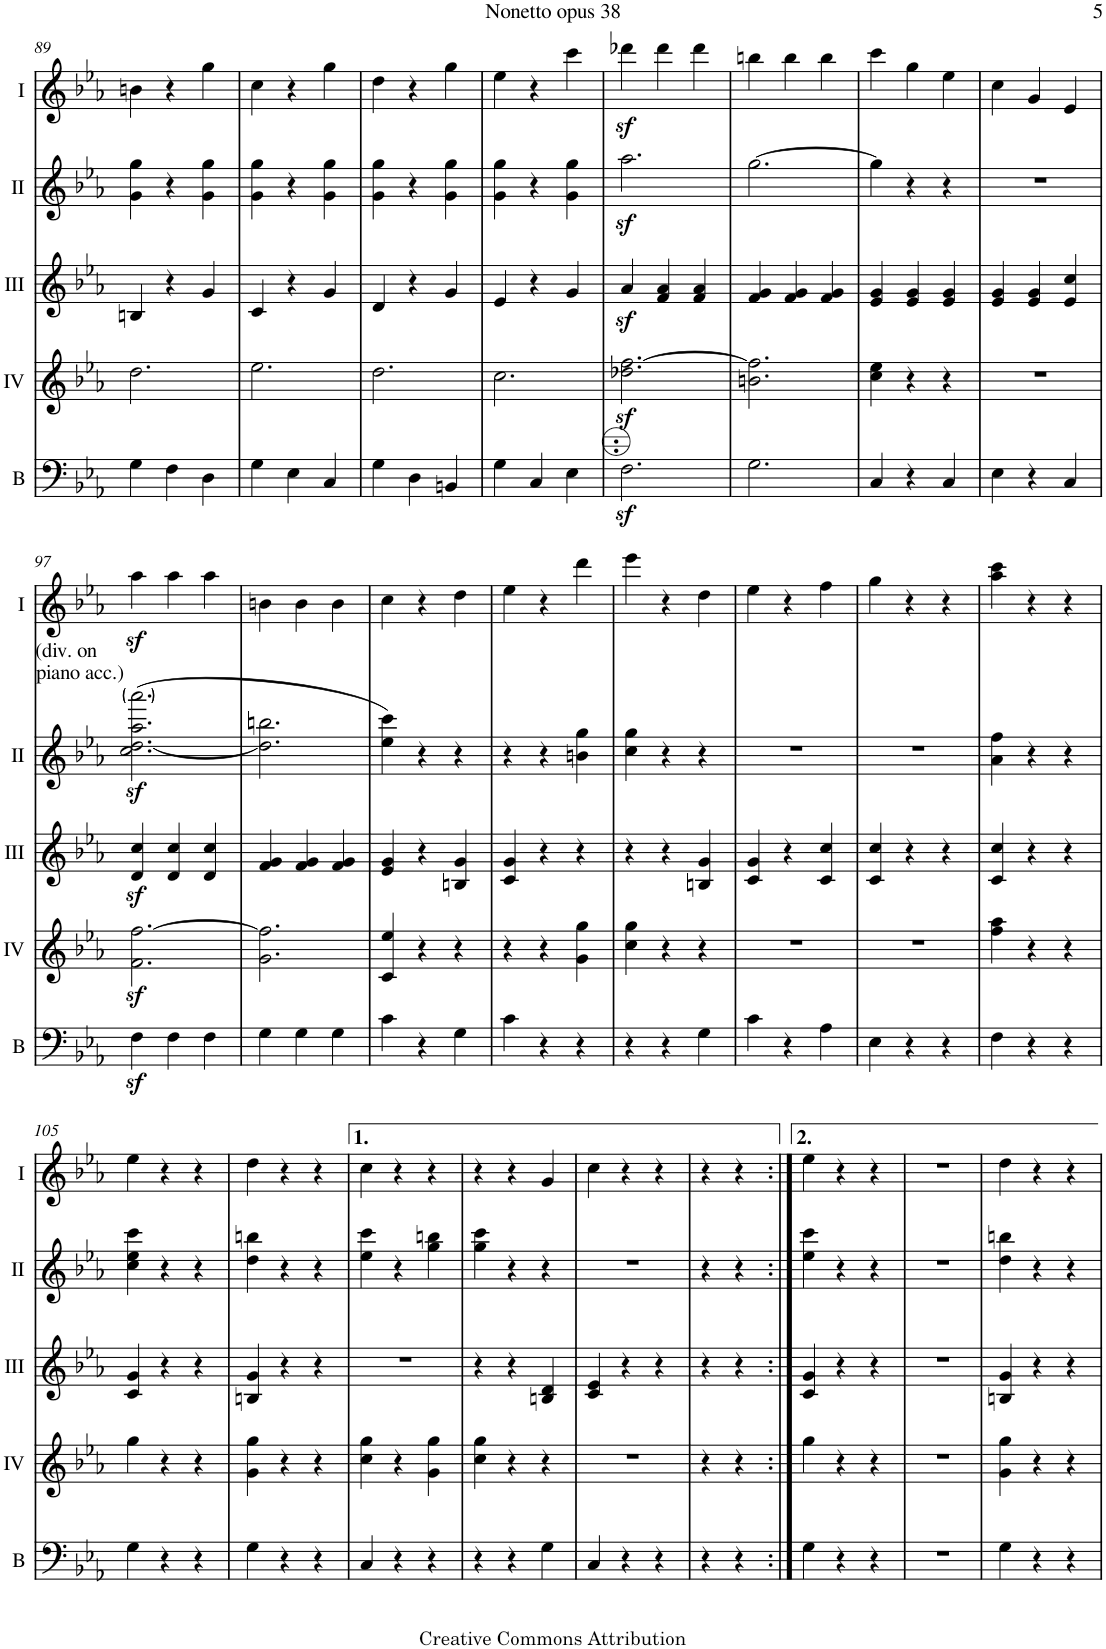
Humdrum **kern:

**kern	**kern	**kern	**kern	**kern
*part5	*part4	*part3	*part2	*part1
*staff5	*staff4	*staff3	*staff2	*staff1
*I"Bass	*I"Acc. 4	*I"Acc. 3	*I"Acc. 2	*I"Acc. 1
*I'B	*	*	*	*
!!LO:PB:g=z
*clefF4	*clefG2	*clefG2	*clefG2	*clefG2
*Trd7c12	*Trd7c12	*	*	*
*k[b-e-a-]	*k[b-e-a-]	*k[b-e-a-]	*k[b-e-a-]	*k[b-e-a-]
*M3/4	*M3/4	*M3/4	*M3/4	*M3/4
=89	=89	=89	=89	=89
4G\	2.dd\	4Bn/	4g\ 4gg\	4bn\
4F\	.	4r	4r	4r
4D\	.	4g/	4g\ 4gg\	4gg\
=90	=90	=90	=90	=90
4G\	2.ee-\	4c/	4g\ 4gg\	4cc\
4E-\	.	4r	4r	4r
4C/	.	4g/	4g\ 4gg\	4gg\
=91	=91	=91	=91	=91
4G\	2.dd\	4d/	4g\ 4gg\	4dd\
4D\	.	4r	4r	4r
4BBn/	.	4g/	4g\ 4gg\	4gg\
=92	=92	=92	=92	=92
4G\	2.cc\	4e-/	4g\ 4gg\	4ee-\
4C/	.	4r	4r	4r
4E-\	.	4g/	4g\ 4gg\	4ccc\
=93	=93	=93	=93	=93
2.Fz<\	2.dd-X\z< [2.ff\z<	4a-z</	2.aa-z<\	4ddd-Xz<\
.	.	4f/ 4a-/	.	4ddd-\
.	.	4f/ 4a-/	.	4ddd-\
=94	=94	=94	=94	=94
2.G\	2.bn\ 2.ff\]	4f/ 4g/	[2.gg\	4bbn\
.	.	4f/ 4g/	.	4bb\
.	.	4f/ 4g/	.	4bb\
=95	=95	=95	=95	=95
4C/	4cc\ 4ee-\	4e-/ 4g/	4gg\]	4ccc\
4r	4r	4e-/ 4g/	4r	4gg\
4C/	4r	4e-/ 4g/	4r	4ee-\
=96	=96	=96	=96	=96
4E-\	2.r	4e-/ 4g/	2.r	4cc\
4r	.	4e-/ 4g/	.	4g/
4C/	.	4e-/ 4cc/	.	4e-/
!!LO:LB:g=z
=97	=97	=97	=97	=97
!	!	!	!LO:TX:a:t=(div. on	!
!	!	!	!LO:TX:a:t=piano acc.)	!
4Fz<\	2.f\z< [2.ff\z<	4d/z< 4cc/z<	(2.cc\z< [2.dd\z< 2.aa-\z< 2.aaa-\z<	4aa-z<\
4F\	.	4d/ 4cc/	.	4aa-\
4F\	.	4d/ 4cc/	.	4aa-\
=98	=98	=98	=98	=98
4G\	2.g\ 2.ff\]	4f/ 4g/	2.dd\] 2.bbn\	4bn\
4G\	.	4f/ 4g/	.	4b\
4G\	.	4f/ 4g/	.	4b\
=99	=99	=99	=99	=99
4c\	4c/ 4ee-/	4e-/ 4g/	4ee-\ 4ccc\)	4cc\
4r	4r	4r	4r	4r
4G\	4r	4Bn/ 4g/	4r	4dd\
=100	=100	=100	=100	=100
4c\	4r	4c/ 4g/	4r	4ee-\
4r	4r	4r	4r	4r
4r	4g\ 4gg\	4r	4bn\ 4gg\	4ddd\
=101	=101	=101	=101	=101
4r	4cc\ 4gg\	4r	4cc\ 4gg\	4eee-\
4r	4r	4r	4r	4r
4G\	4r	4Bn/ 4g/	4r	4dd\
=102	=102	=102	=102	=102
4c\	2.r	4c/ 4g/	2.r	4ee-\
4r	.	4r	.	4r
4A-\	.	4c/ 4cc/	.	4ff\
=103	=103	=103	=103	=103
4E-\	2.r	4c/ 4cc/	2.r	4gg\
4r	.	4r	.	4r
4r	.	4r	.	4r
=104	=104	=104	=104	=104
4F\	4ff\ 4aa-\	4c/ 4cc/	4a-\ 4ff\	4aa-\ 4ccc\
4r	4r	4r	4r	4r
4r	4r	4r	4r	4r
!!LO:LB:g=z
=105	=105	=105	=105	=105
4G\	4gg\	4c/ 4g/	4cc\ 4ee-\ 4ccc\	4ee-\
4r	4r	4r	4r	4r
4r	4r	4r	4r	4r
=106	=106	=106	=106	=106
4G\	4g\ 4gg\	4Bn/ 4g/	4dd\ 4bbn\	4dd\
4r	4r	4r	4r	4r
4r	4r	4r	4r	4r
=107	=107	=107	=107	=107
4C/	4cc\ 4gg\	2.r	4ee-\ 4ccc\	4cc\
4r	4r	.	4r	4r
4r	4g\ 4gg\	.	4gg\ 4bbn\	4r
=108	=108	=108	=108	=108
4r	4cc\ 4gg\	4r	4gg\ 4ccc\	4r
4r	4r	4r	4r	4r
4G\	4r	4Bn/ 4d/	4r	4g/
=109	=109	=109	=109	=109
4C/	2.r	4c/ 4e-/	2.r	4cc\
4r	.	4r	.	4r
4r	.	4r	.	4r
=110	=110	=110	=110	=110
4r	4r	4r	4r	4r
4r	4r	4r	4r	4r
=111:|!	=111:|!	=111:|!	=111:|!	=111:|!
4G\	4gg\	4c/ 4g/	4ee-\ 4ccc\	4ee-\
4r	4r	4r	4r	4r
4r	4r	4r	4r	4r
=112	=112	=112	=112	=112
2.r	2.r	2.r	2.r	2.r
=113	=113	=113	=113	=113
4G\	4g\ 4gg\	4Bn/ 4g/	4dd\ 4bbn\	4dd\
4r	4r	4r	4r	4r
4r	4r	4r	4r	4r
=	=	=	=	=
*-	*-	*-	*-	*-
